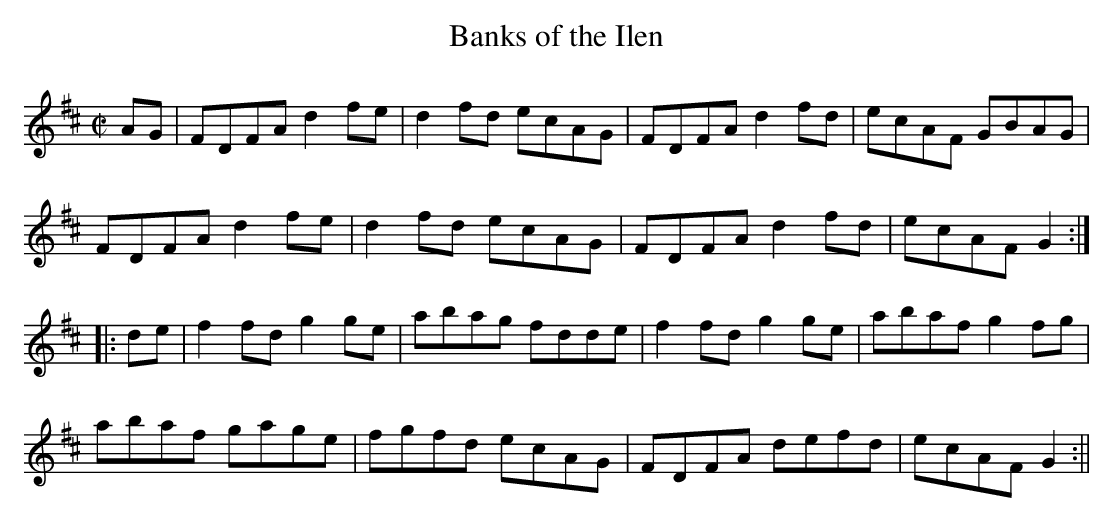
X:1
T:Banks of the Ilen
M:C|
L:1/8
K:D
AG|FDFA d2 fe|d2 fd ecAG|FDFA d2 fd|ecAF GBAG|
FDFA d2 fe|d2 fd ecAG|FDFA d2 fd|ecAF G2:|
|:de|f2 fd g2 ge|abag fdde|f2 fd g2 ge|abaf g2 fg|
abaf gage|fgfd ecAG|FDFA defd|ecAF G2:||
